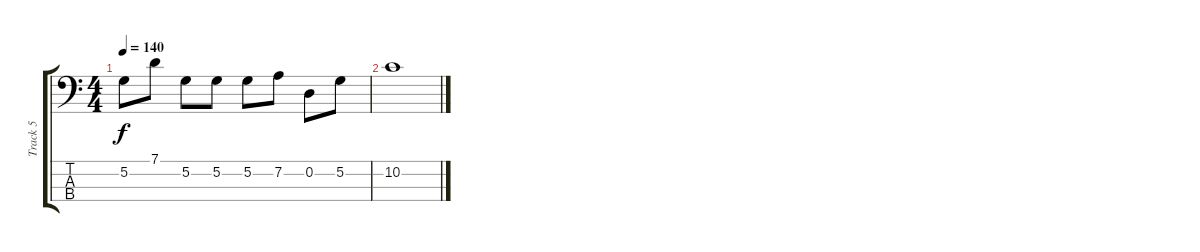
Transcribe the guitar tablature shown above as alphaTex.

\track ("Track 5" "Track 5") {instrument electricbassfinger}
\staff {score tabs}
\tuning (G2 D2 A1 E1) {hide}
\ts (4 4)
\tempo 140
\clef f4
\ks c
5.2.8{dy f} 7.1.8 5.2.8 5.2.8 5.2.8 7.2.8 0.2.8 5.2.8 |
10.2.1
